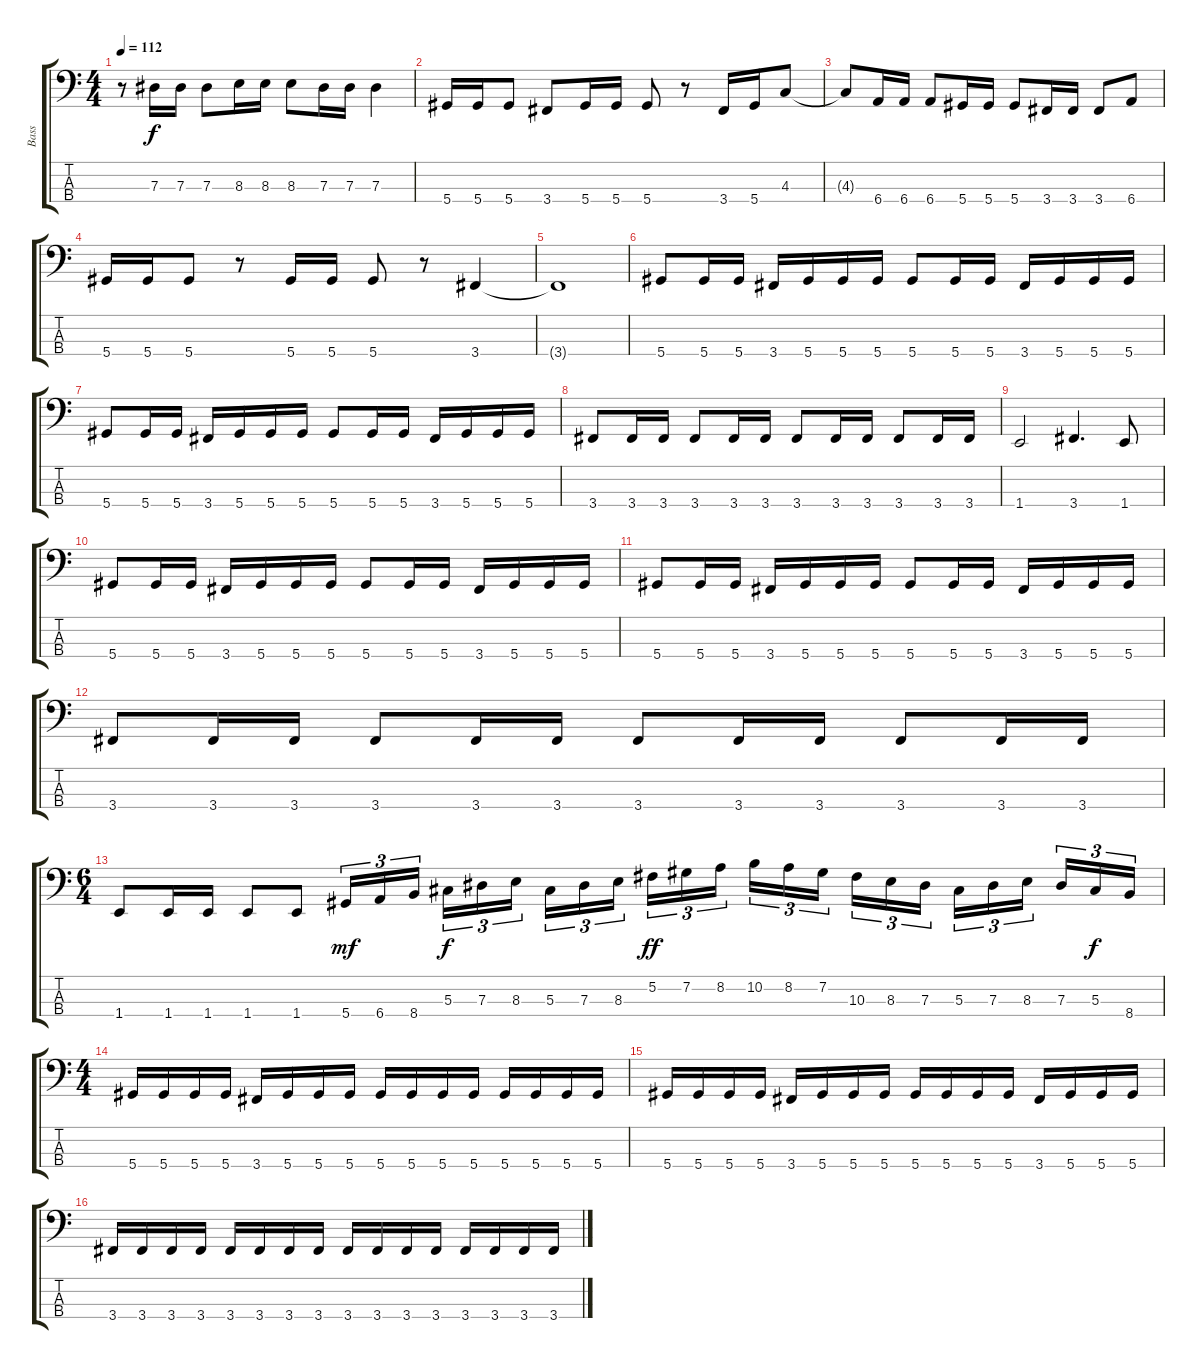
\track ("Bass" "Bass") {instrument electricbasspick}
\staff {score tabs}
\tuning (Gb2 Db2 Ab1 Eb1) {hide}
\ts (4 4)
\tempo 112
\clef f4
\ks c
r.8{dy f} 7.3.16 7.3.16 7.3.8 8.3.16 8.3.16 8.3.8 7.3.16 7.3.16 7.3.4 |
5.4.16 5.4.16 5.4.8 3.4.8 5.4.16 5.4.16 5.4.8 r.8 3.4.16 5.4.16 4.3.8 |
4.3{t}.8 6.4.16 6.4.16 6.4.8 5.4.16 5.4.16 5.4.8 3.4.16 3.4.16 3.4.8 6.4.8 |
5.4.16 5.4.16 5.4.8 r.8 5.4.16 5.4.16 5.4.8 r.8 3.4.4 |
3.4{t}.1 |
5.4.8 5.4.16 5.4.16 3.4.16 5.4.16 5.4.16 5.4.16 5.4.8 5.4.16 5.4.16 3.4.16 5.4.16 5.4.16 5.4.16 |
5.4.8 5.4.16 5.4.16 3.4.16 5.4.16 5.4.16 5.4.16 5.4.8 5.4.16 5.4.16 3.4.16 5.4.16 5.4.16 5.4.16 |
3.4.8 3.4.16 3.4.16 3.4.8 3.4.16 3.4.16 3.4.8 3.4.16 3.4.16 3.4.8 3.4.16 3.4.16 |
1.4.2 3.4.4{d} 1.4.8 |
5.4.8 5.4.16 5.4.16 3.4.16 5.4.16 5.4.16 5.4.16 5.4.8 5.4.16 5.4.16 3.4.16 5.4.16 5.4.16 5.4.16 |
5.4.8 5.4.16 5.4.16 3.4.16 5.4.16 5.4.16 5.4.16 5.4.8 5.4.16 5.4.16 3.4.16 5.4.16 5.4.16 5.4.16 |
3.4.8 3.4.16 3.4.16 3.4.8 3.4.16 3.4.16 3.4.8 3.4.16 3.4.16 3.4.8 3.4.16 3.4.16 |
\ts (6 4)
1.4.8 1.4.16 1.4.16 1.4.8 1.4.8 5.4.16{tu (3 2) dy mf} 6.4.16{tu (3 2)} 8.4.16{tu (3 2) beam splitsecondary} 5.3.16{tu (3 2) dy f} 7.3.16{tu (3 2)} 8.3.16{tu (3 2)} 5.3.16{tu (3 2)} 7.3.16{tu (3 2)} 8.3.16{tu (3 2) beam splitsecondary} 5.2.16{tu (3 2) dy ff} 7.2.16{tu (3 2)} 8.2.16{tu (3 2) beam splitsecondary} 10.2.16{tu (3 2)} 8.2.16{tu (3 2)} 7.2.16{tu (3 2) beam splitsecondary} 10.3.16{tu (3 2)} 8.3.16{tu (3 2)} 7.3.16{tu (3 2) beam splitsecondary} 5.3.16{tu (3 2)} 7.3.16{tu (3 2)} 8.3.16{tu (3 2) beam splitsecondary} 7.3.16{tu (3 2)} 5.3.16{tu (3 2) dy f} 8.4.16{tu (3 2)} |
\ts (4 4)
5.4.16{volume 13} 5.4.16 5.4.16 5.4.16 3.4.16 5.4.16 5.4.16 5.4.16 5.4.16 5.4.16 5.4.16 5.4.16 5.4.16 5.4.16 5.4.16 5.4.16 |
5.4.16 5.4.16 5.4.16 5.4.16 3.4.16 5.4.16 5.4.16 5.4.16 5.4.16 5.4.16 5.4.16 5.4.16 3.4.16 5.4.16 5.4.16 5.4.16 |
3.4.16 3.4.16 3.4.16 3.4.16 3.4.16 3.4.16 3.4.16 3.4.16 3.4.16 3.4.16 3.4.16 3.4.16 3.4.16 3.4.16 3.4.16 3.4.16
